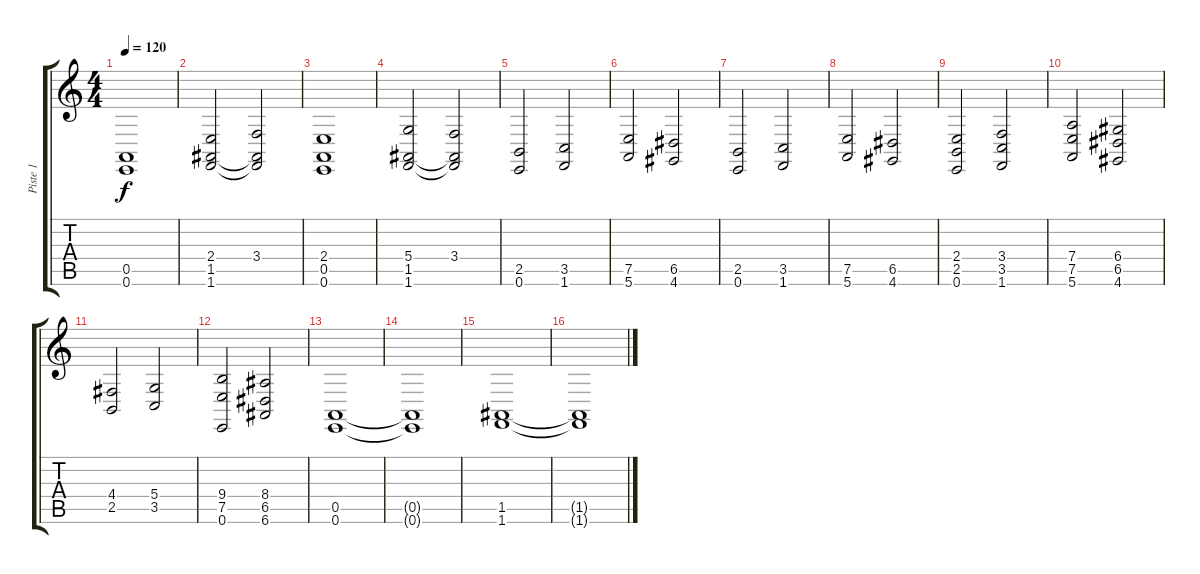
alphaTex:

\track ("Piste 1" "Piste 1") {instrument stringensemble2}
\staff {score tabs}
\tuning (E4 B3 G3 D3 A2 E2) {hide}
\ts (4 4)
\tempo 120
\clef g2
\ks c
(0.5 0.6).1{dy f} |
(2.4 1.5 1.6).2 (3.4 1.5{t} 1.6{t}).2 |
(2.4 0.5 0.6).1 |
(5.4 1.5 1.6).2 (3.4 1.5{t} 1.6{t}).2 |
(2.5 0.6).2 (3.5 1.6).2 |
(7.5 5.6).2 (6.5 4.6).2 |
(2.5 0.6).2 (3.5 1.6).2 |
(7.5 5.6).2 (6.5 4.6).2 |
(2.4 2.5 0.6).2 (3.4 3.5 1.6).2 |
(7.4 7.5 5.6).2 (6.4 6.5 4.6).2 |
(4.4 2.5).2 (5.4 3.5).2 |
(9.4 7.5 0.6).2 (8.4 6.5 6.6).2 |
(0.5 0.6).1 |
(0.5{t} 0.6{t}).1 |
(1.5 1.6).1 |
(1.5{t} 1.6{t}).1
